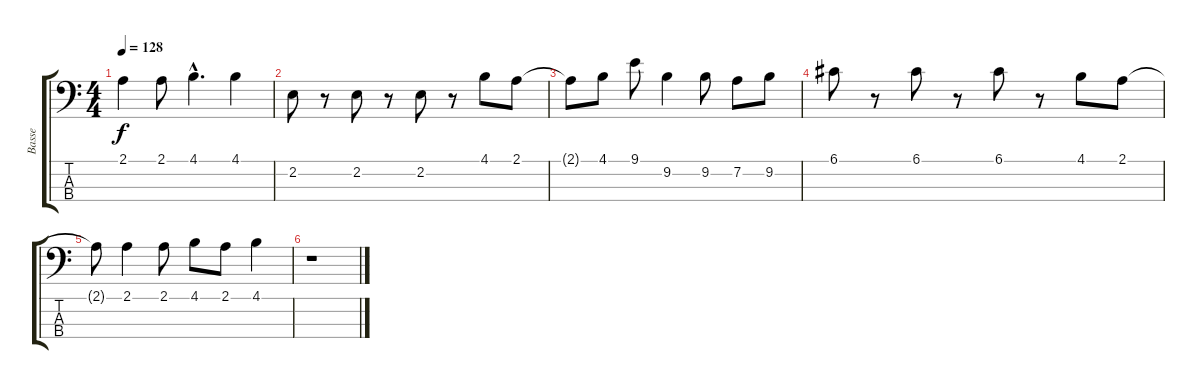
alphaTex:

\track ("Basse" "Basse") {instrument electricbasspick}
\staff {score tabs}
\tuning (G2 D2 A1 E1) {hide}
\ts (4 4)
\tempo 128
\clef f4
\ks c
2.1{t}.4{dy f} 2.1.8{volume 7} 4.1{hac}.4{d volume 7} 4.1.4{volume 6} |
2.2.8{volume 6} r.8 2.2.8{volume 6} r.8 2.2.8{volume 5} r.8 4.1.8{volume 5} 2.1.8{volume 5} |
2.1{t}.8 4.1.8{volume 4} 9.1.8{volume 4} 9.2.4{volume 4} 9.2.8{volume 4} 7.2.8{volume 3} 9.2.8{volume 3} |
6.1.8{volume 3} r.8 6.1.8{volume 3} r.8 6.1.8{volume 2} r.8 4.1.8{volume 2} 2.1.8{volume 2} |
2.1{t}.8 2.1.4{volume 1} 2.1.8{volume 1} 4.1.8{volume 1} 2.1.8{volume 1} 4.1.4{volume 0} |
r.1
